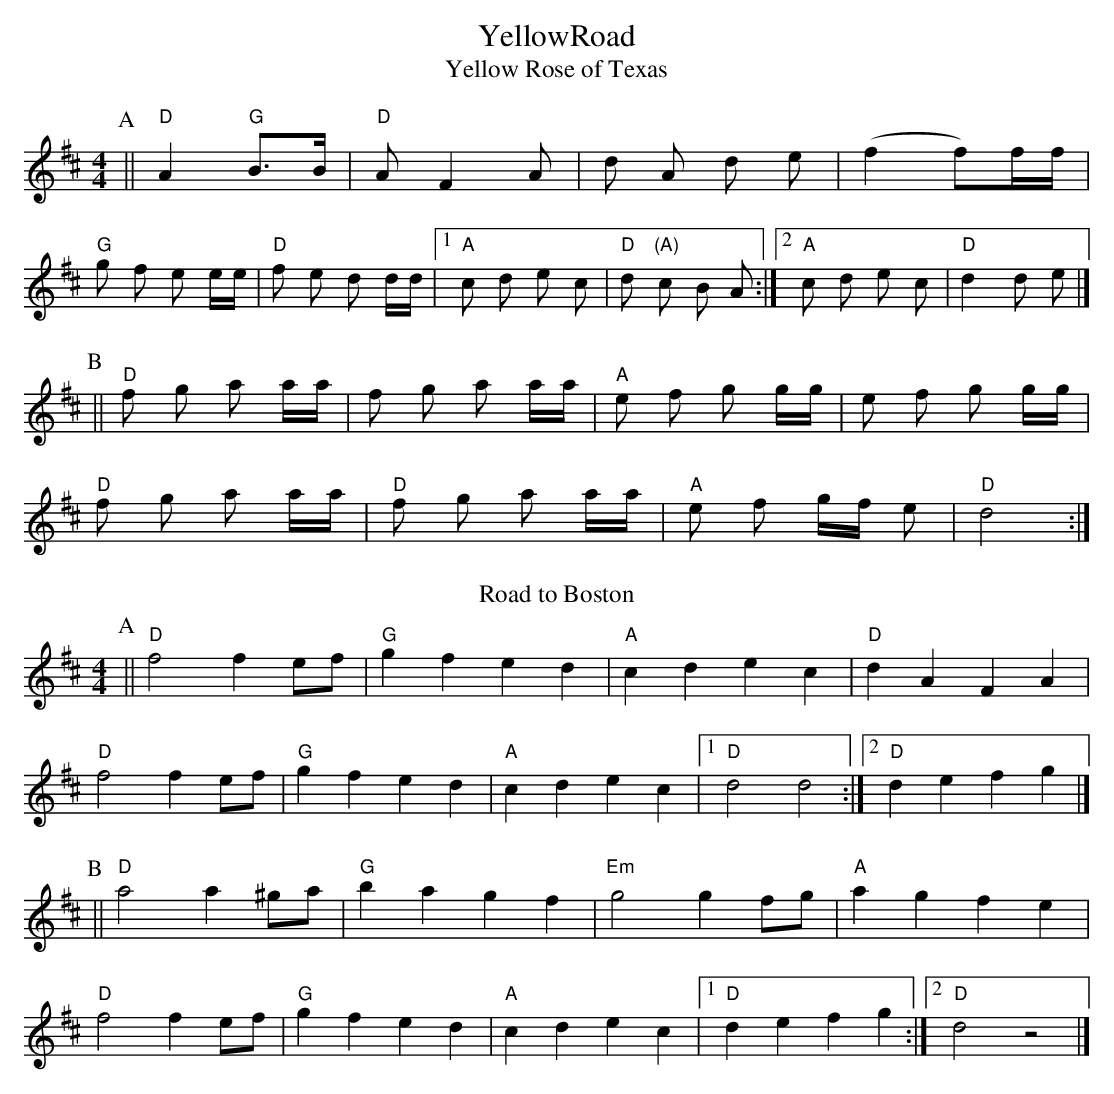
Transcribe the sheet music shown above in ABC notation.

X:1
T:YellowRoad
T:
T:Yellow Rose of Texas
M:4/4
K:Dmaj
P:A
|| "D" A2 "G" B>B |"D" A F2 A | d A d e |(f2 f)f/f/ |
"G" g f e e/e/ |"D" f e d d/d/|1 "A" c d e c |"D" d "(A)" c B A:|2 "A" c d e c |"D" d2 d e |]
P:B
|| "D" f g a a/a/ |f g a a/a/|"A" e f g g/g/| e f g g/g/|
"D" f g a a/a/ |"D" f g a a/a/ |"A" e f g/f/ e |"D" d4:|]
T:Road to Boston
M:4/4
L:1/4
K:Dmaj
P:A
|| "D" f2f e/f/|"G" g f e d |"A" c d e c |"D" d A F A |
"D" f2f e/f/|"G" g f e d |"A" c d e c |1 "D" d2 d2:|2 "D" defg |]
P:B
|| "D" a2a ^g/a/|"G" b a g f |"Em"g2g f/g/|"A" a g f e |
"D" f2f e/f/|"G" g f e d |"A" c d e c |1 "D" defg:|2 "D" d2 z2 |]
